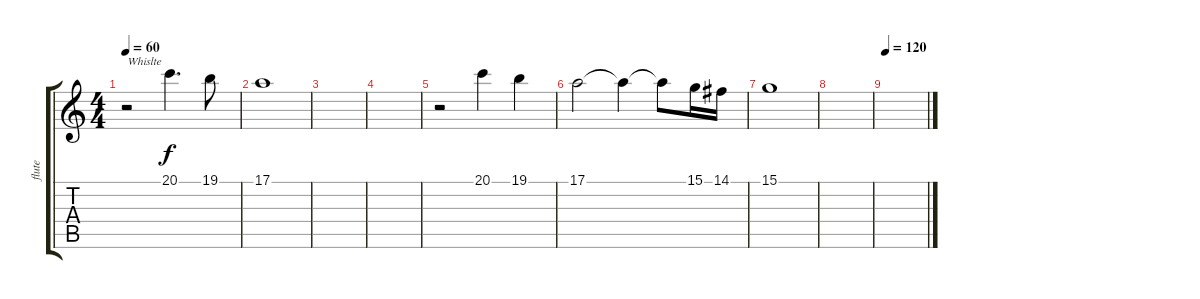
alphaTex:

\track ("flute" "flute") {instrument panflute}
\staff {score tabs}
\tuning (E4 B3 G3 D3 A2 E2) {hide}
\ts (4 4)
\tempo 60
\clef g2
\ks c
r.2{txt "Whislte" dy f volume 14 instrument whistle} 20.1.4{d} 19.1.8 |
17.1.1{volume 0} |
|
|
r.2{volume 13} 20.1.4 19.1.4 |
17.1.2 17.1{t}.4 17.1{t}.8 15.1.16 14.1.16 |
15.1.1{volume 0} |
|
\tempo 120
